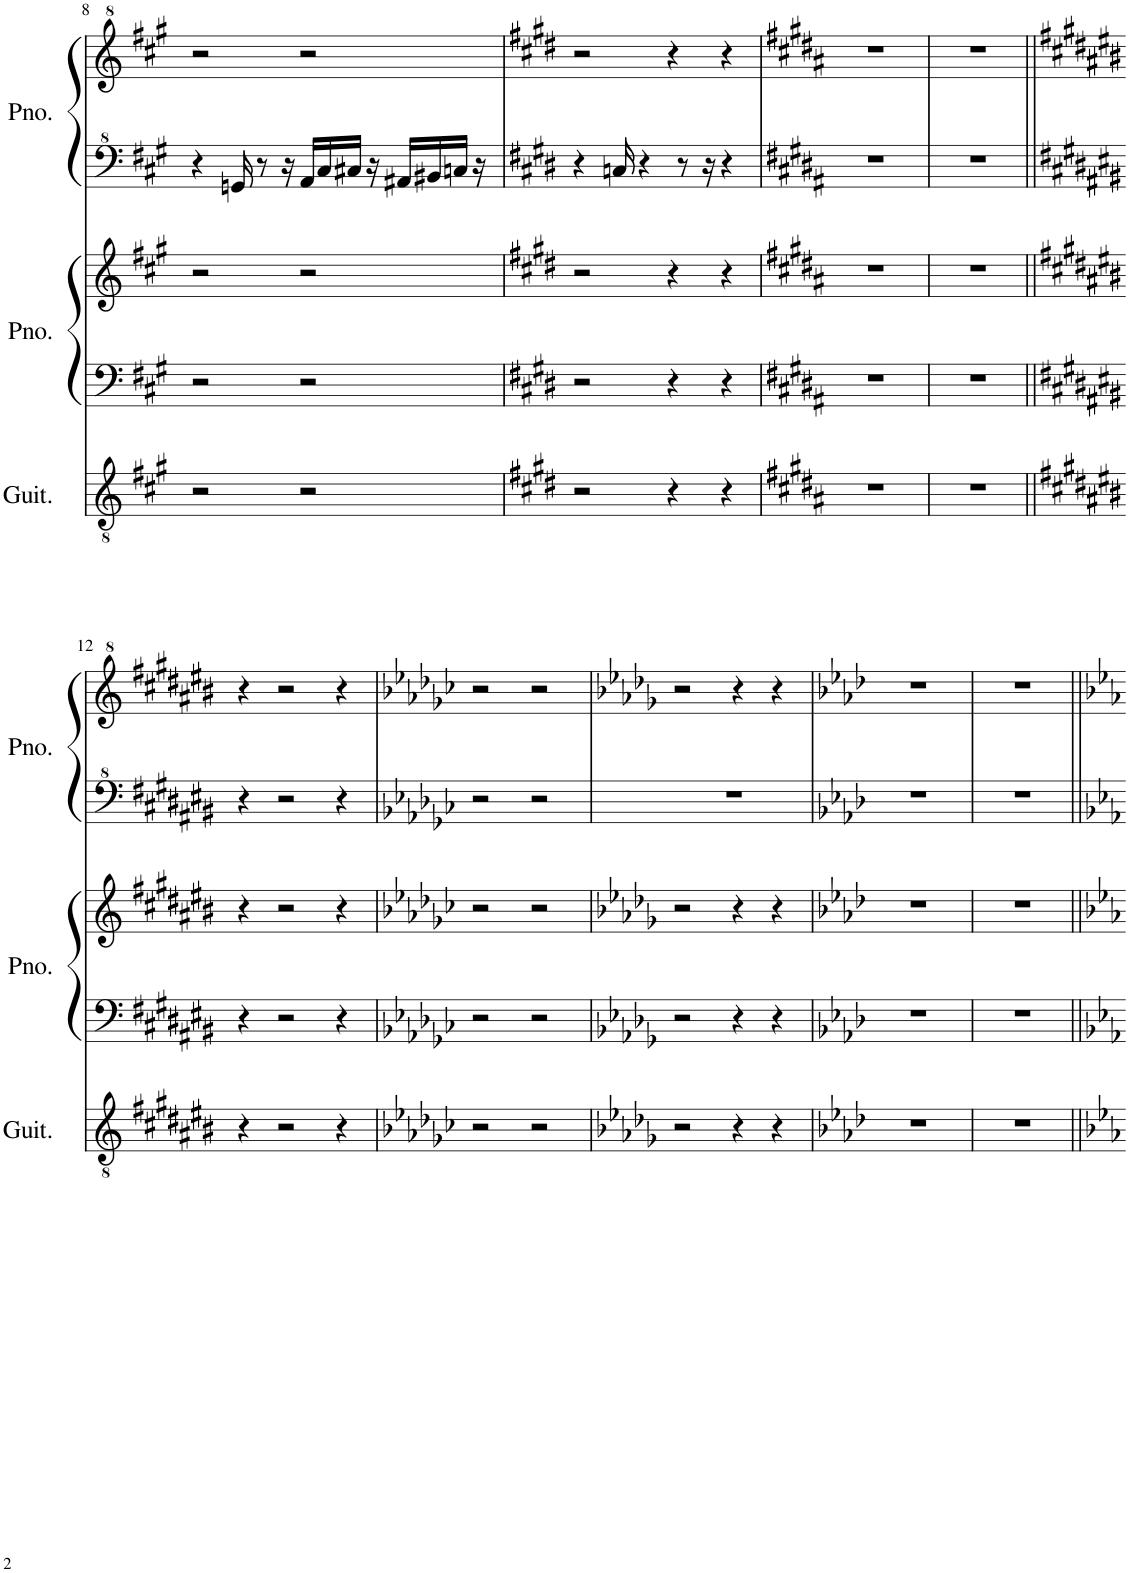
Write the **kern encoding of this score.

**kern	**kern	**kern	**kern	**kern
*part3	*part2	*part2	*part1	*part1
*staff5	*staff4	*staff3	*staff2	*staff1
*I"Classical Guitar	*I"Piano	*	*I"Piano	*
*I'Guit.	*I'Pno.	*	*I'Pno.	*
!!LO:PB:g=z
*clefGv2	*clefF4	*clefG2	*clefF^4	*clefG^2
*k[f#c#g#]	*k[f#c#g#]	*k[f#c#g#]	*k[f#c#g#]	*k[f#c#g#]
*M4/4	*M4/4	*M4/4	*M4/4	*M4/4
=8	=8	=8	=8	=8
2r	2r	2r	4r	2r
.	.	.	16Gn/	.
.	.	.	8r	.
.	.	.	16r	.
2r	2r	2r	16A/LL	2r
.	.	.	16c#/	.
.	.	.	16c#X/JJ	.
.	.	.	16r	.
.	.	.	16A#X/LL	.
.	.	.	16B#X/	.
.	.	.	16cn/JJ	.
.	.	.	16r	.
=9	=9	=9	=9	=9
*k[f#c#g#d#]	*k[f#c#g#d#]	*k[f#c#g#d#]	*k[f#c#g#d#]	*k[f#c#g#d#]
2r	2r	2r	4r	2r
.	.	.	16cn/	.
.	.	.	4r	.
4r	4r	4r	.	4r
.	.	.	8r	.
.	.	.	16r	.
4r	4r	4r	4r	4r
=10	=10	=10	=10	=10
*k[f#c#g#d#a#]	*k[f#c#g#d#a#]	*k[f#c#g#d#a#]	*k[f#c#g#d#a#]	*k[f#c#g#d#a#]
1r	1r	1r	1r	1r
=11	=11	=11	=11	=11
1r	1r	1r	1r	1r
!!LO:LB:g=z
=12||	=12||	=12||	=12||	=12||
*k[f#c#g#d#a#e#b#]	*k[f#c#g#d#a#e#b#]	*k[f#c#g#d#a#e#b#]	*k[f#c#g#d#a#e#b#]	*k[f#c#g#d#a#e#b#]
4r	4r	4r	4r	4r
2r	2r	2r	2r	2r
4r	4r	4r	4r	4r
=13	=13	=13	=13	=13
*k[b-e-a-d-g-c-]	*k[b-e-a-d-g-c-]	*k[b-e-a-d-g-c-]	*k[b-e-a-d-g-c-]	*k[b-e-a-d-g-c-]
2r	2r	2r	2r	2r
2r	2r	2r	2r	2r
=14	=14	=14	=14	=14
*k[b-e-a-d-g-]	*k[b-e-a-d-g-]	*k[b-e-a-d-g-]	*	*k[b-e-a-d-g-]
2r	2r	2r	1r	2r
4r	4r	4r	.	4r
4r	4r	4r	.	4r
=15	=15	=15	=15	=15
*k[b-e-a-d-]	*k[b-e-a-d-]	*k[b-e-a-d-]	*k[b-e-a-d-]	*k[b-e-a-d-]
1r	1r	1r	1r	1r
=16	=16	=16	=16	=16
1r	1r	1r	1r	1r
=||	=||	=||	=||	=||
*-	*-	*-	*-	*-
